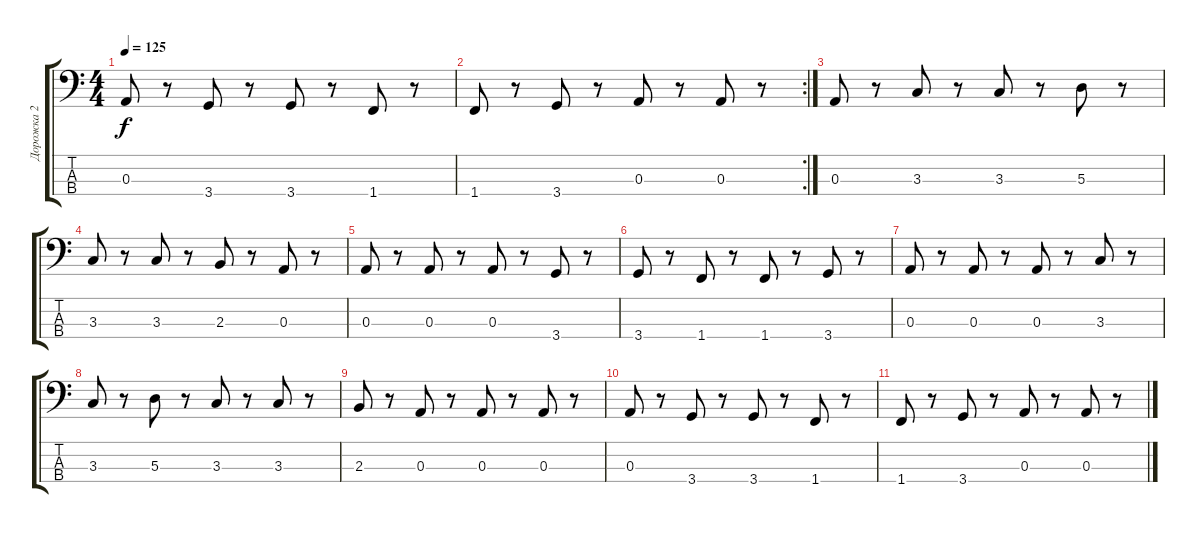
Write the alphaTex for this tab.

\track ("Дорожка 2" "Дорожка 2") {instrument electricbassfinger}
\staff {score tabs}
\tuning (G2 D2 A1 E1) {hide}
\ts (4 4)
\tempo 125
\clef f4
\ks c
0.3.8{dy f} r.8 3.4.8 r.8 3.4.8 r.8 1.4.8 r.8 |
\rc 2
1.4.8 r.8 3.4.8 r.8 0.3.8 r.8 0.3.8 r.8 |
0.3.8 r.8 3.3.8 r.8 3.3.8 r.8 5.3.8 r.8 |
3.3.8 r.8 3.3.8 r.8 2.3.8 r.8 0.3.8 r.8 |
0.3.8 r.8 0.3.8 r.8 0.3.8 r.8 3.4.8 r.8 |
3.4.8 r.8 1.4.8 r.8 1.4.8 r.8 3.4.8 r.8 |
0.3.8 r.8 0.3.8 r.8 0.3.8 r.8 3.3.8 r.8 |
3.3.8 r.8 5.3.8 r.8 3.3.8 r.8 3.3.8 r.8 |
2.3.8 r.8 0.3.8 r.8 0.3.8 r.8 0.3.8 r.8 |
0.3.8 r.8 3.4.8 r.8 3.4.8 r.8 1.4.8 r.8 |
1.4.8 r.8 3.4.8 r.8 0.3.8 r.8 0.3.8 r.8
